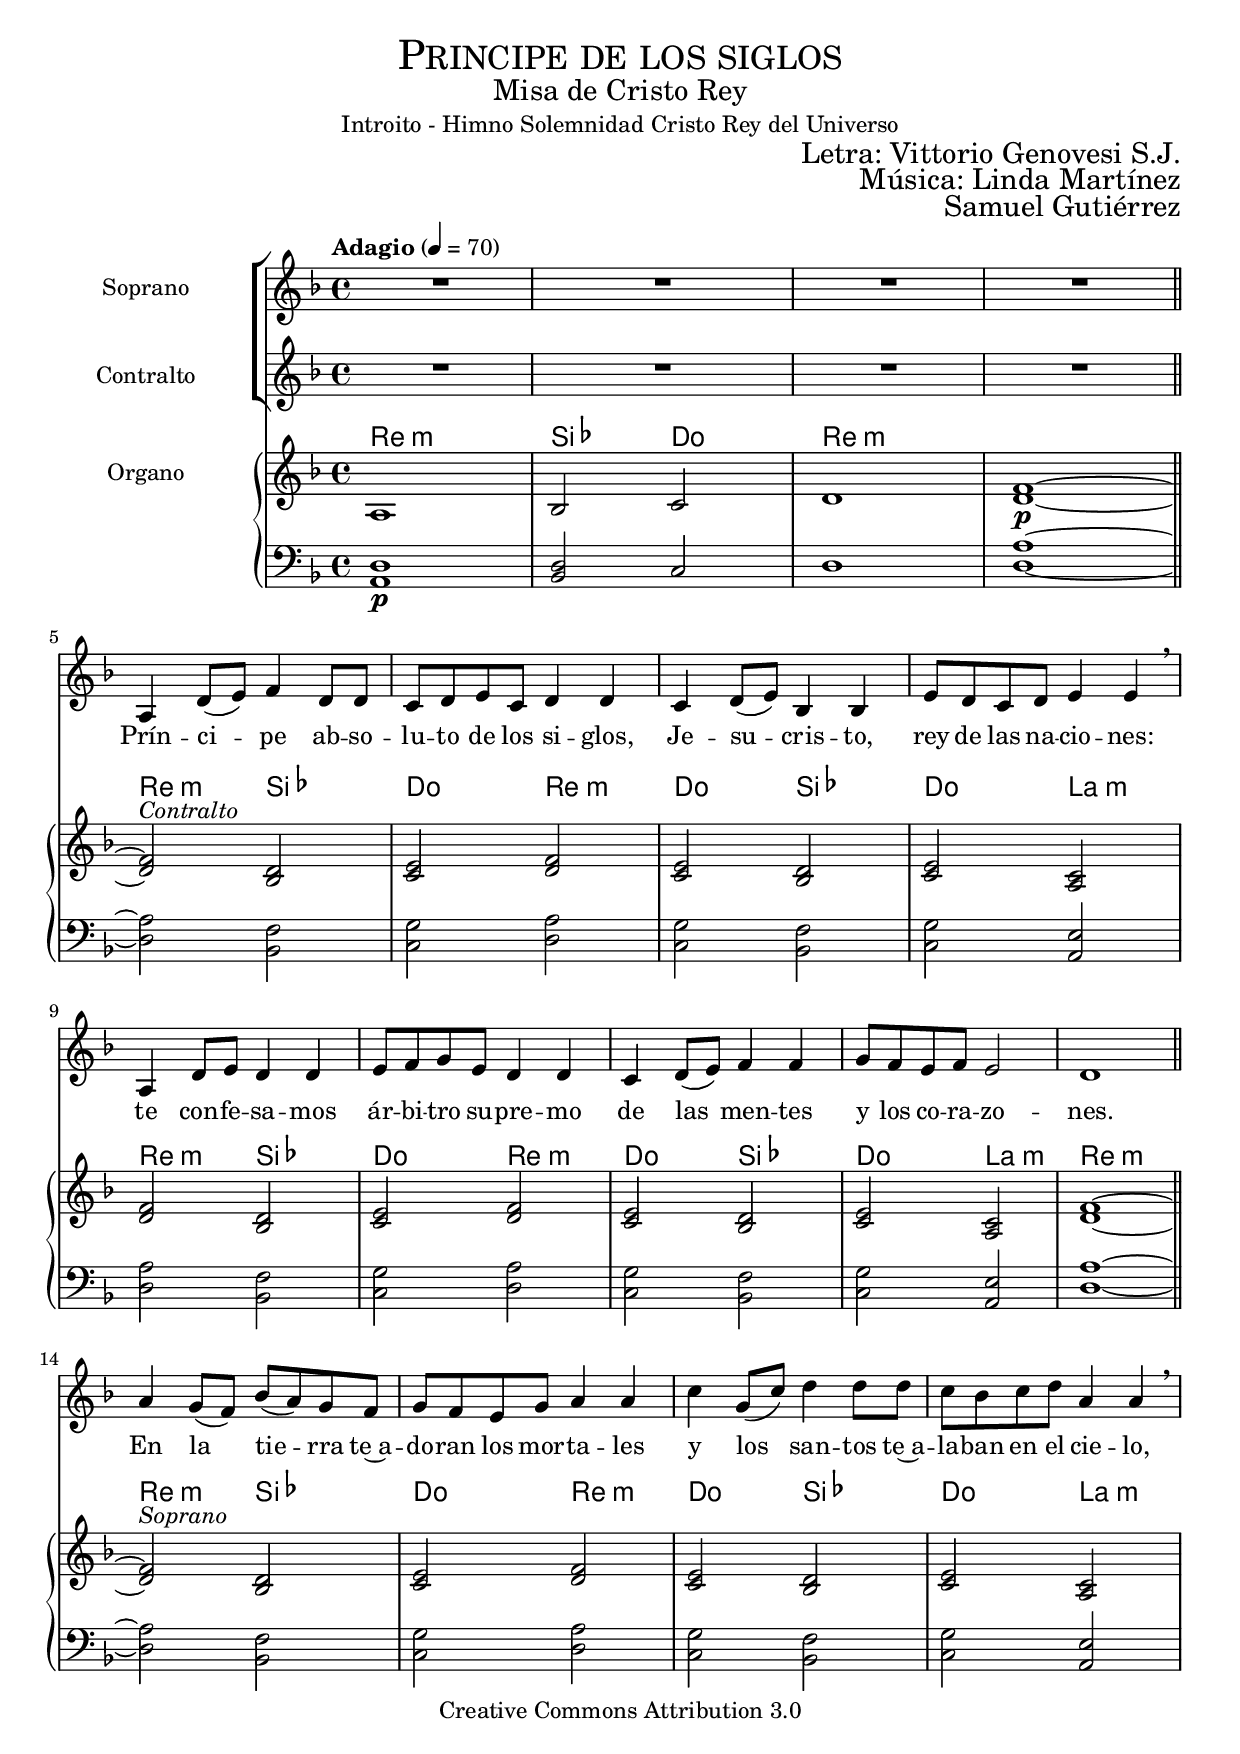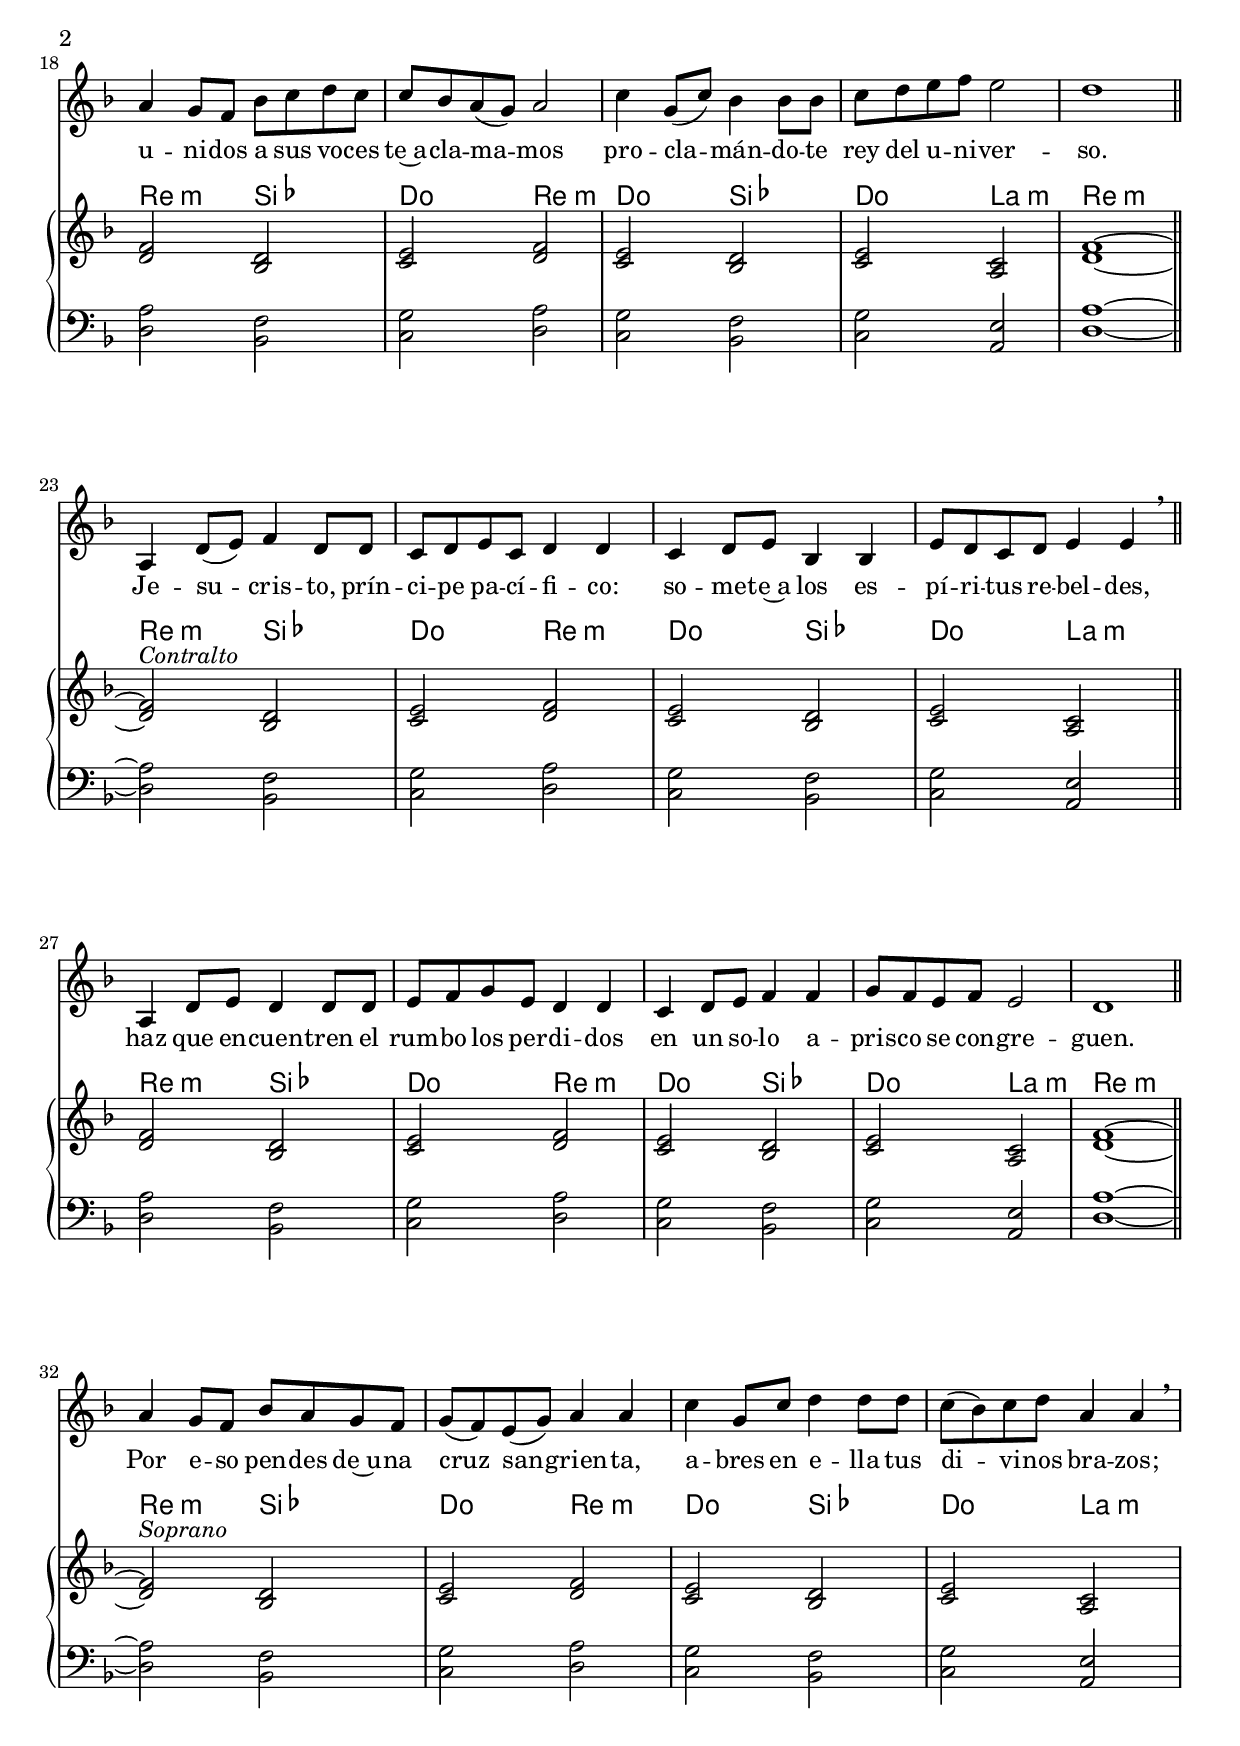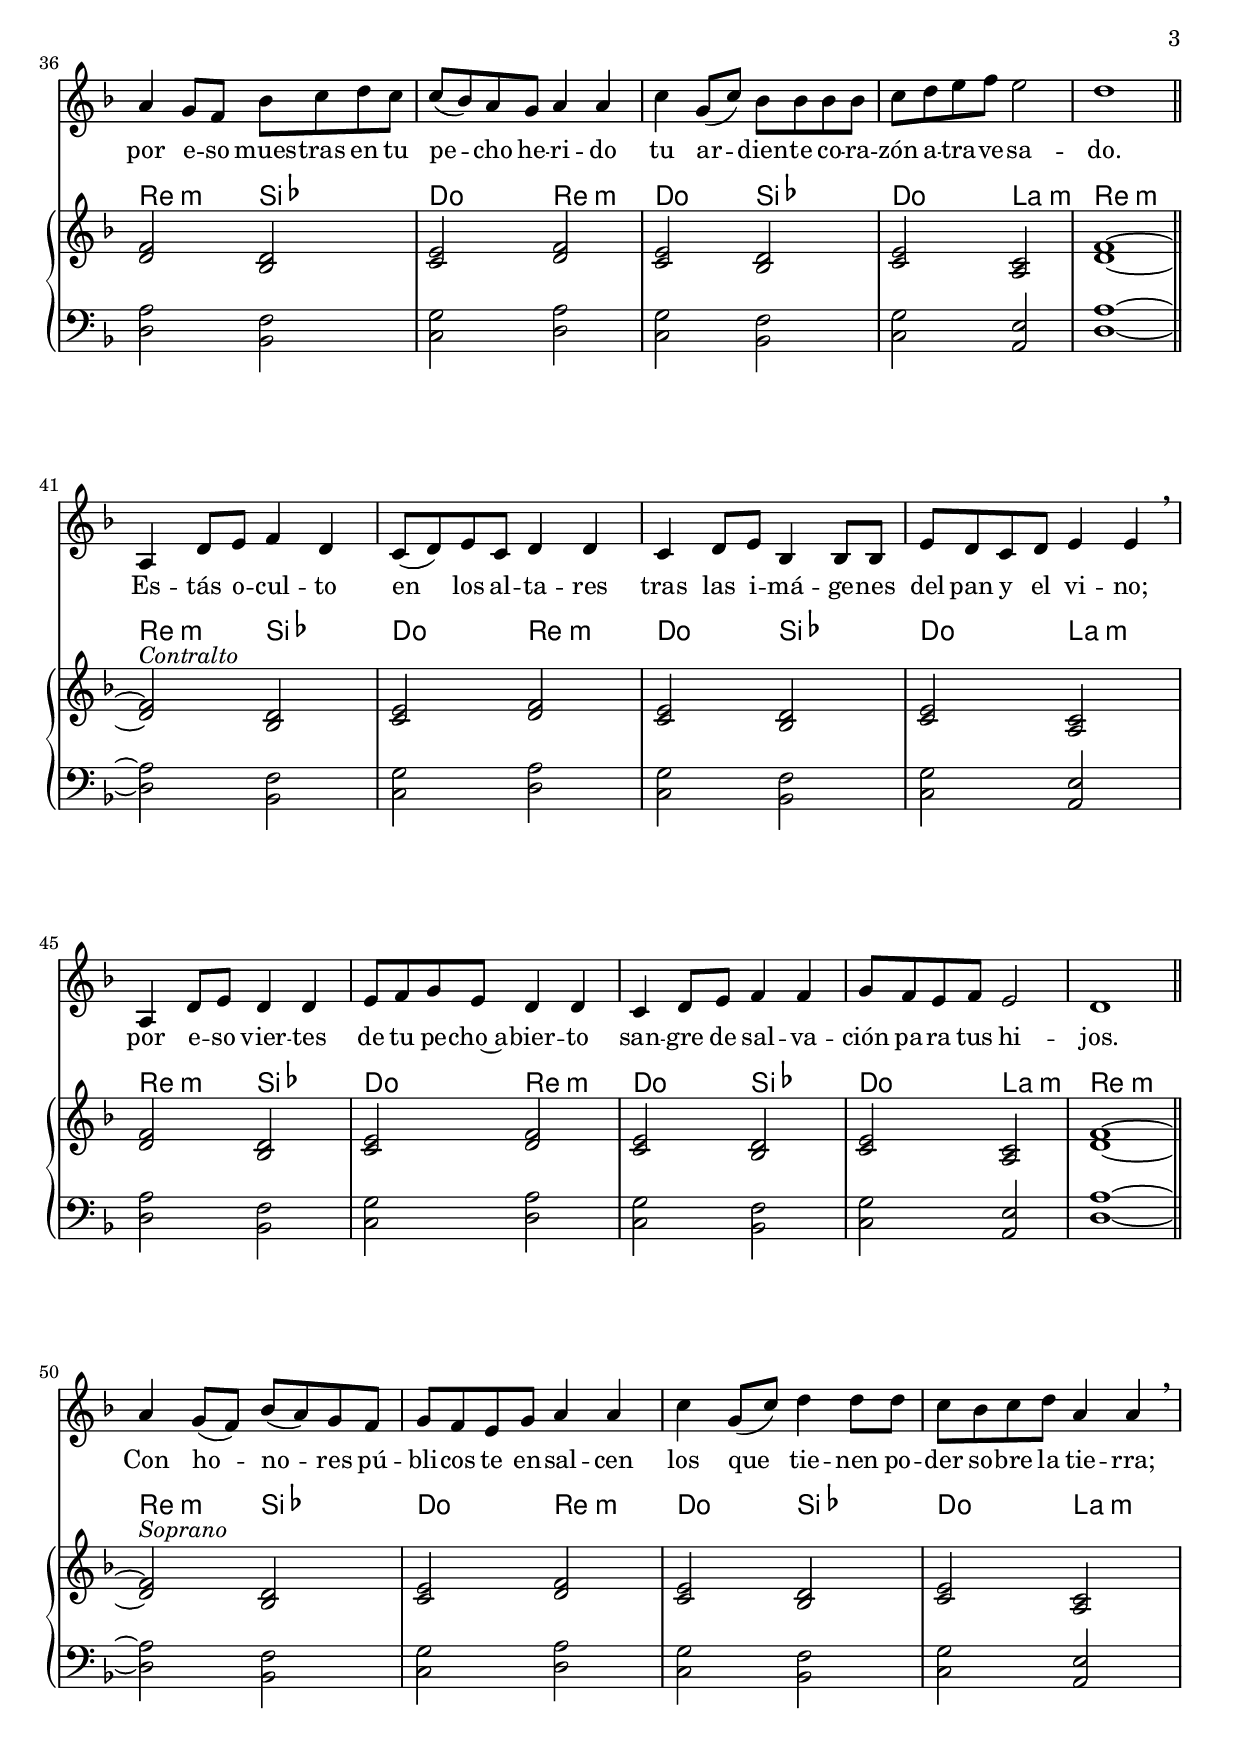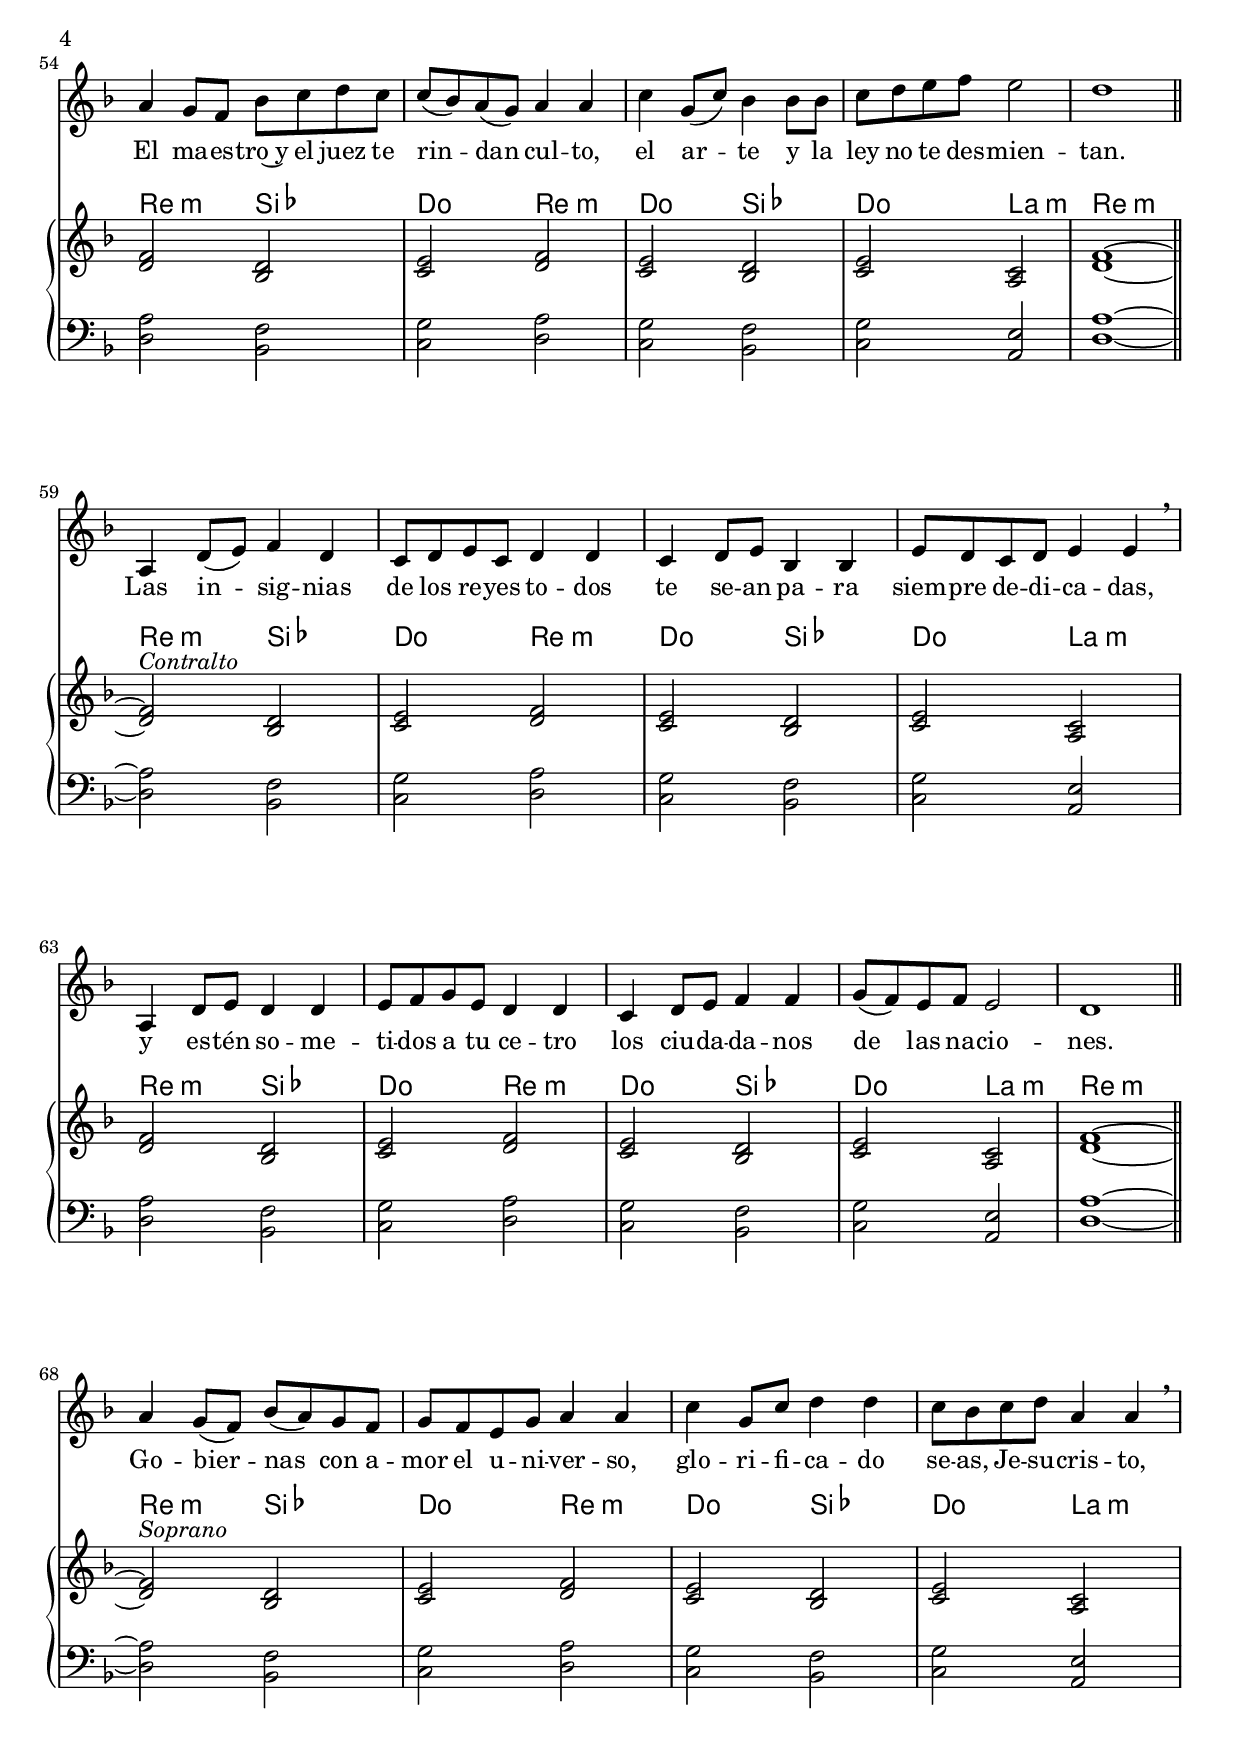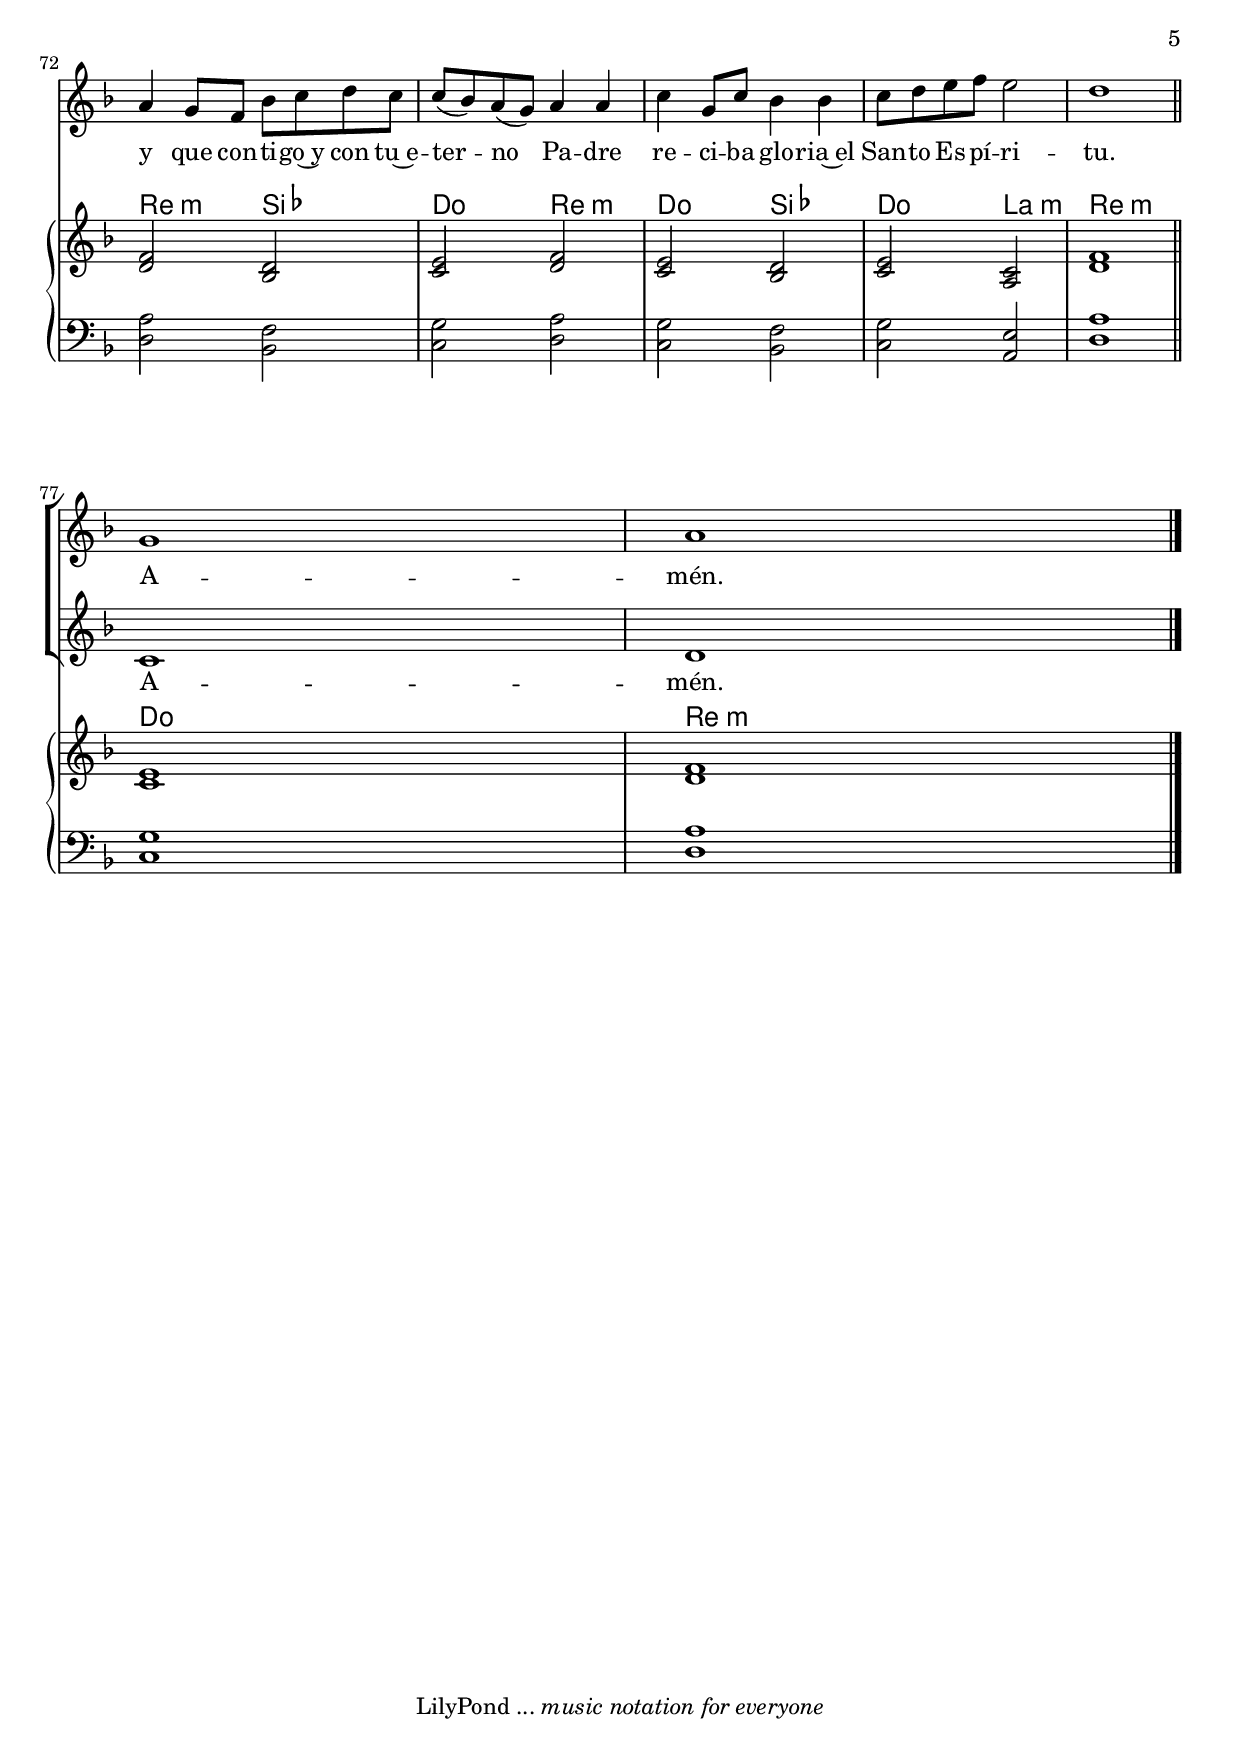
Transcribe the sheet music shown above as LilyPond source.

% ****************************************************************************************
%	Pricipe de los siglos - Melody inspired by the compositions of Mons Marco Frisina
%   	Music and accompaniment by serachsam
% ****************************************************************************************
\language "espanol"
\version "2.23.2"

% --- Global parameters
particle = 0
jump = \break

% --- Includes
\include "global.ily"
soprano_music = \relative do' {
  \compressEmptyMeasures

  R1*4 | \bar "||" #(if (= particle 1) jump "") % 4
  R1*9 | \bar "||" #(if (= particle 1) jump "") % 13
  la'4 sol8( fa) sib( la) sol fa |
  sol8 fa mi sol la4 la |
  do4 sol8( do) re4 re8 re |
  do8 sib do re la4 la \breathe | #(if (= particle 1) jump "") % 17
  la4 sol8 fa sib do re do |
  do8 sib la( sol) la2 |
  do4 sol8( do) sib4 sib8 sib |
  do8 re mi fa mi2 |
  re1 | \bar "||" #(if (= particle 1) jump "") % 22
  R1*9 | \bar "||" #(if (= particle 1) jump "") % 31
  la4 sol8 fa sib la sol fa |
  sol8( fa) mi( sol) la4 la |
  do4 sol8 do re4 re8 re |
  do8( sib) do re la4 la \breathe | #(if (= particle 1) jump "") % 35
  la4 sol8 fa sib do re do |
  do8( sib) la sol la4 la |
  do4 sol8( do) sib sib sib8 sib |
  do8 re mi fa mi2 |
  re1 | \bar "||" #(if (= particle 1) jump "") % 40
  R1*9 | \bar "||" #(if (= particle 1) jump "") % 49
  la4 sol8( fa) sib( la) sol fa |
  sol8 fa mi sol la4 la |
  do4 sol8( do) re4 re8 re |
  do8 sib do re la4 la \breathe | #(if (= particle 1) jump "") % 53
  la4 sol8 fa sib do re do |
  do8( sib) la( sol) la4 la |
  do4 sol8( do) sib4 sib8 sib |
  do8 re mi fa mi2 |
  re1 | \bar "||" #(if (= particle 1) jump "") % 58
  R1*9 | \bar "||" #(if (= particle 1) jump "") % 67
  la4 sol8( fa) sib( la) sol fa |
  sol8 fa mi sol la4 la |
  do4 sol8 do re4 re |
  do8 sib do re la4 la \breathe | #(if (= particle 1) jump "") % 80
  la4 sol8 fa sib do re do |
  do8( sib) la( sol) la4 la |
  do4 sol8 do sib4 sib |
  do8 re mi fa mi2 |
  re1 | \bar "||" #(if (= particle 1) jump "") % 85
  sol,1 |
  la1 |

  \bar "|."
}

soprano_lyrics = \lyricmode {
  En la tie -- rra te~a -- do -- ran los mor -- ta -- les
  y los san -- tos te~a -- la -- ban en el cie -- lo,
  u -- ni -- dos a sus vo -- ces te~a -- cla -- ma -- mos
  pro -- cla -- mán -- do -- te rey del u -- ni -- ver -- so.

  Por e -- so pen -- des de~u -- na cruz san -- grien -- ta,
  a -- bres en e -- lla tus di -- vi -- nos bra -- zos;
  por e -- so mues -- tras en tu pe -- cho he -- ri -- do
  tu ar -- dien -- te co -- ra -- zón a -- tra -- ve -- sa -- do.
  Con ho -- no -- res pú -- bli -- cos te en -- sal -- cen
  los que tie -- nen po -- der so -- bre la tie -- rra;
  El ma -- es -- tro~y el juez te rin -- dan  cul -- to,
  el ar -- te y la ley no te des -- mien -- tan.

  Go -- bier -- nas con a -- mor el u -- ni -- ver -- so,
  glo -- ri -- fi -- ca -- do se -- as, Je -- su -- cris -- to,
  y que con -- ti -- go~y con tu~e -- ter -- no Pa -- dre
  re -- ci -- ba glo -- ria~el San -- to Es -- pí -- ri -- tu.

  A -- mén.
}

alto_music = \relative do' {
  \compressEmptyMeasures

  R1*4 | \bar "||" #(if (= particle 1) jump "") % 4
  la4 re8( mi) fa4 re8 re |
  do8 re mi do re4 re |
  do4 re8( mi) sib4 sib |
  mi8 re  do re mi4 mi \breathe | #(if (= particle 1) jump "") % 8
  la,4 re8 mi re4 re4 |
  mi8 fa sol mi re4 re |
  do4 re8( mi) fa4 fa |
  sol8 fa mi fa mi2 |
  re1 | \bar "||" #(if (= particle 1) jump "") % 13
  R1*9 | \bar "||" #(if (= particle 1) jump "") % 22
  la4 re8( mi) fa4 re8 re |
  do8 re mi do re4 re |
  do4 re8 mi sib4 sib |
  mi8 re  do re mi4 mi \breathe | \bar "||" #(if (= particle 1) jump "") % 26
  la,4 re8 mi re4 re8 re |
  mi8 fa sol mi re4 re |
  do4 re8 mi fa4 fa |
  sol8 fa mi fa mi2 |
  re1 | \bar "||" #(if (= particle 1) jump "") % 31
  R1*9 | \bar "||" #(if (= particle 1) jump "") % 40
  la4 re8 mi fa4 re4 |
  do8( re) mi do re4 re |
  do4 re8 mi sib4 sib8 sib |
  mi8 re  do re mi4 mi \breathe | #(if (= particle 1) jump "") % 44
  la,4 re8 mi re4 re |
  mi8 fa sol mi re4 re |
  do4 re8 mi fa4 fa |
  sol8 fa mi fa mi2 |
  re1 | \bar "||" #(if (= particle 1) jump "") % 49
  R1*9 | \bar "||" #(if (= particle 1) jump "") % 58
  la4 re8( mi) fa4 re4 |
  do8 re mi do re4 re |
  do4 re8 mi sib4 sib |
  mi8 re  do re mi4 mi \breathe | #(if (= particle 1) jump "") % 62
  la,4 re8 mi re4 re |
  mi8 fa sol mi re4 re |
  do4 re8 mi fa4 fa |
  sol8( fa) mi fa mi2 |
  re1 | \bar "||" #(if (= particle 1) jump "") % 67
  R1*9 | \bar "||" #(if (= particle 1) jump "") % 76
  do1 |
  re1 |

  \bar "|."
}

alto_lyrics = \lyricmode {
  Prín -- ci -- pe ab -- so -- lu -- to de los si -- glos,
  Je -- su -- cris -- to, rey de las na -- cio -- nes:
  te con -- fe -- sa -- mos ár -- bi -- tro su -- pre -- mo
  de las men -- tes y los co -- ra -- zo -- nes.

  Je -- su -- cris -- to, prín -- ci -- pe pa -- cí -- fi -- co:
  so -- me -- te~a los es -- pí -- ri -- tus re -- bel -- des,
  haz que en -- cuen -- tren el rum -- bo los per -- di -- dos
  en un so -- lo a -- pris -- co se con -- gre -- guen.

  Es -- tás o -- cul -- to en los al -- ta -- res
  tras las i -- má -- ge -- nes del pan y el vi -- no;
  por e -- so vier -- tes de tu pe -- cho~a -- bier -- to
  san -- gre de sal -- va -- ción pa -- ra tus hi -- jos.

  Las in -- sig -- nias de los re -- yes to -- dos
  te se -- an pa -- ra siem -- pre de -- di -- ca -- das,
  y es -- tén so -- me -- ti -- dos a tu ce -- tro
  los ciu -- da -- da -- nos de las na -- cio -- nes.

  A -- mén.
}

harmonies = \new ChordNames {
  \set ChordNames.midiInstrument = "string ensemble 2"
  \set ChordNames.midiMaximumVolume = #0
  \set chordChanges = ##t
  \chordmode {
    \italianChords

    re1:m |
    sib2 do |
    re1:m |
    re1:m |
    re2:m sib2 |
    do2 re2:m |
    do2 sib2 |
    do2 la2:m |
    re2:m sib2 |
    do2 re2:m |
    do2 sib2 |
    do2 la2:m |
    re1:m |
    re2:m sib2 |
    do2 re2:m |
    do2 sib2 |
    do2 la2:m |
    re2:m sib2 |
    do2 re2:m |
    do2 sib2 |
    do2 la2:m |
    re1:m |
    re2:m sib2 |
    do2 re2:m |
    do2 sib2 |
    do2 la2:m |
    re2:m sib2 |
    do2 re2:m |
    do2 sib2 |
    do2 la2:m |
    re1:m |
    re2:m sib2 |
    do2 re2:m |
    do2 sib2 |
    do2 la2:m |
    re2:m sib2 |
    do2 re2:m |
    do2 sib2 |
    do2 la2:m |
    re1:m |
    re2:m sib2 |
    do2 re2:m |
    do2 sib2 |
    do2 la2:m |
    re2:m sib2 |
    do2 re2:m |
    do2 sib2 |
    do2 la2:m |
    re1:m |
    re2:m sib2 |
    do2 re2:m |
    do2 sib2 |
    do2 la2:m |
    re2:m sib2 |
    do2 re2:m |
    do2 sib2 |
    do2 la2:m |
    re1:m |
    re2:m sib2 |
    do2 re2:m |
    do2 sib2 |
    do2 la2:m |
    re2:m sib2 |
    do2 re2:m |
    do2 sib2 |
    do2 la2:m |
    re1:m |
    re2:m sib2 |
    do2 re2:m |
    do2 sib2 |
    do2 la2:m |
    re2:m sib2 |
    do2 re2:m |
    do2 sib2 |
    do2 la2:m |
    re1:m |
    do1 |
    re1:m |
  }
}

notes_soproano = \relative do' {
  R1*3 |
  fa1~\p |
  fa2 re2 |
  mi2 fa |
  mi2 re |
  mi2 do |
  fa2 re2 |
  mi2 fa |
  mi2 re |
  mi2 do |
  fa1~ |
  fa2 re2 |
  mi2 fa |
  mi2 re |
  mi2 do |
  fa2 re2 |
  mi2 fa |
  mi2 re |
  mi2 do |
  fa1~ |
  fa2 re2 |
  mi2 fa |
  mi2 re |
  mi2 do |
  fa2 re2 |
  mi2 fa |
  mi2 re |
  mi2 do |
  fa1~ |
  fa2 re2 |
  mi2 fa |
  mi2 re |
  mi2 do |
  fa2 re2 |
  mi2 fa |
  mi2 re |
  mi2 do |
  fa1~ |
  fa2 re2 |
  mi2 fa |
  mi2 re |
  mi2 do |
  fa2 re2 |
  mi2 fa |
  mi2 re |
  mi2 do |
  fa1~ |
  fa2 re2 |
  mi2 fa |
  mi2 re |
  mi2 do | #(if (= particle 1) "" jump) % 53
  fa2 re2 |
  mi2 fa |
  mi2 re |
  mi2 do |
  fa1~ | #(if (= particle 1) "" jump) % 58
  fa2 re2 |
  mi2 fa |
  mi2 re |
  mi2 do |
  fa2 re2 |
  mi2 fa |
  mi2 re |
  mi2 do |
  fa1~ |
  fa2 re2 |
  mi2 fa |
  mi2 re |
  mi2 do |
  fa2 re2 |
  mi2 fa |
  mi2 re |
  mi2 do |
  fa1 |
  mi1 |
  fa1 |
}

notes_alto = \relative do' {
  la1 |
  sib2 do |
  re1 |
  re1~\p | #(if (= particle 1) "" jump) % 4
  re2 ^\markup { \italic "Contralto" } sib |
  do2 re |
  do2 sib |
  do2 la | #(if (= particle 1) "" jump) % 8
  re2 sib |
  do2 re |
  do2 sib |
  do2 la |
  re1~ | #(if (= particle 1) "" jump) % 13
  re2^\markup { \italic "Soprano" } sib |
  do2 re |
  do2 sib |
  do2 la | #(if (= particle 1) "" jump) % 17
  re2 sib |
  do2 re |
  do2 sib |
  do2 la |
  re1~ | #(if (= particle 1) "" jump) % 22
  re2^\markup { \italic "Contralto" } sib |
  do2 re |
  do2 sib |
  do2 la | #(if (= particle 1) "" jump) % 26
  re2 sib |
  do2 re |
  do2 sib |
  do2 la |
  re1~ | #(if (= particle 1) "" jump) % 31
  re2^\markup { \italic "Soprano" } sib |
  do2 re |
  do2 sib |
  do2 la | #(if (= particle 1) "" jump) % 35
  re2 sib |
  do2 re |
  do2 sib |
  do2 la |
  re1~ | #(if (= particle 1) "" jump) % 40
  re2^\markup { \italic "Contralto" } sib |
  do2 re |
  do2 sib |
  do2 la | #(if (= particle 1) "" jump) % 44
  re2 sib |
  do2 re |
  do2 sib |
  do2 la |
  re1~ | #(if (= particle 1) "" jump) % 49
  re2^\markup { \italic "Soprano" } sib |
  do2 re |
  do2 sib |
  do2 la |
  re2 sib |
  do2 re |
  do2 sib |
  do2 la |
  re1~ | #(if (= particle 1) "" jump) % 58
  re2^\markup { \italic "Contralto" } sib |
  do2 re |
  do2 sib |
  do2 la | #(if (= particle 1) "" jump) % 62
  re2 sib |
  do2 re |
  do2 sib |
  do2 la |
  re1~ | #(if (= particle 1) "" jump) % 67
  re2^\markup { \italic "Soprano" } sib |
  do2 re |
  do2 sib |
  do2 la | #(if (= particle 1) "" jump) % 72
  re2 sib |
  do2 re |
  do2 sib |
  do2 la |
  re1 | #(if (= particle 1) "" jump) % 77
  do1 |
  re1 |

  \bar "|."
}

notes_tenor = \relative do {
  re1\p |
  re2 do |
  re1 |
  la'1~ |
  la2 fa |
  sol2 la |
  sol2 fa |
  sol2 mi |
  la2 fa |
  sol2 la |
  sol2 fa |
  sol2 mi |
  la1~ |
  la2 fa |
  sol2 la |
  sol2 fa |
  sol2 mi |
  la2 fa |
  sol2 la |
  sol2 fa |
  sol2 mi |
  la1~ |
  la2 fa |
  sol2 la |
  sol2 fa |
  sol2 mi |
  la2 fa |
  sol2 la |
  sol2 fa |
  sol2 mi |
  la1~ |
  la2 fa |
  sol2 la |
  sol2 fa |
  sol2 mi |
  la2 fa |
  sol2 la |
  sol2 fa |
  sol2 mi |
  la1~ |
  la2 fa |
  sol2 la |
  sol2 fa |
  sol2 mi |
  la2 fa |
  sol2 la |
  sol2 fa |
  sol2 mi |
  la1~ |
  la2 fa |
  sol2 la |
  sol2 fa |
  sol2 mi |
  la2 fa |
  sol2 la |
  sol2 fa |
  sol2 mi |
  la1~ |
  la2 fa |
  sol2 la |
  sol2 fa |
  sol2 mi |
  la2 fa |
  sol2 la |
  sol2 fa |
  sol2 mi |
  la1~ |
  la2 fa |
  sol2 la |
  sol2 fa |
  sol2 mi |
  la2 fa |
  sol2 la |
  sol2 fa |
  sol2 mi |
  la1 |
  sol1 |
  la1 |
}

notes_bass = \relative do {
  la1\p |
  sib2 do |
  re1 |
  re1~ |
  re2 sib |
  do2 re |
  do2 sib |
  do2 la |
  re2 sib |
  do2 re |
  do2 sib |
  do2 la |
  re1~ |
  re2 sib |
  do2 re |
  do2 sib |
  do2 la |
  re2 sib |
  do2 re |
  do2 sib |
  do2 la |
  re1~ |
  re2 sib |
  do2 re |
  do2 sib |
  do2 la |
  re2 sib |
  do2 re |
  do2 sib |
  do2 la |
  re1~ |
  re2 sib |
  do2 re |
  do2 sib |
  do2 la |
  re2 sib |
  do2 re |
  do2 sib |
  do2 la |
  re1~ |
  re2 sib |
  do2 re |
  do2 sib |
  do2 la |
  re2 sib |
  do2 re |
  do2 sib |
  do2 la |
  re1~ |
  re2 sib |
  do2 re |
  do2 sib |
  do2 la |
  re2 sib |
  do2 re |
  do2 sib |
  do2 la |
  re1~ |
  re2 sib |
  do2 re |
  do2 sib |
  do2 la |
  re2 sib |
  do2 re |
  do2 sib |
  do2 la |
  re1~ |
  re2 sib |
  do2 re |
  do2 sib |
  do2 la |
  re2 sib |
  do2 re |
  do2 sib |
  do2 la |
  re1 |
  do1 |
  re1 |
}


% --- Global size
%#(set-global-staff-size 19.8)

% --- Header
\markup { \fill-line { \center-column { \fontsize #5 \smallCaps "Principe de los siglos" \fontsize #2 "Misa de Cristo Rey" "Introito - Himno Solemnidad Cristo Rey del Universo" } } }
\markup { \fill-line { " " \right-column { \fontsize #2 "Letra: Vittorio Genovesi S.J." } } }
\markup { \fill-line { " " \right-column { \fontsize #2 "Música: Linda Martínez" } } }
\markup { \fill-line { " " \right-column { \fontsize #2 "Samuel Gutiérrez" } } }
\header {
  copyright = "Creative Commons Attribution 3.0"
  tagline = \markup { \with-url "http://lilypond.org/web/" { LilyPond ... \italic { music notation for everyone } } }
  breakbefore = ##t
}

% --- Music

% --- Harmony

\score {
  <<
    \new ChoirStaff <<
      \new Staff <<
        \new Voice = "soprano" <<
          \set Staff.instrumentName = #"Soprano"
          \set Staff.midiInstrument = #"choir aahs"
          \set Staff.midiMaximumVolume = #1.5
          \global \soprano_music
        >>\new Lyrics = "soprano"
        \context Lyrics = "soprano" \lyricsto "soprano" \soprano_lyrics
      >>
      \new Staff <<
        \new Voice = "alto" <<
          \set Staff.instrumentName = #"Contralto"
          \set Staff.midiInstrument = #"choir aahs"
          \set Staff.midiMaximumVolume = #1.5
          \global \alto_music
        >>
        \new Lyrics = "alto"
        \context Lyrics = "alto" \lyricsto "alto" \alto_lyrics
      >>
    >>
    \harmonies
    \new PianoStaff <<
      \new Staff <<
        \set Staff.instrumentName = #"Organo"
        \set Staff.midiInstrument = #"church organ"
        \set Staff.midiMaximumVolume = #0.6
        \set Staff.printPartCombineTexts = ##f
        \partCombine
        << \global \notes_soproano >>
        << \global \notes_alto >>
      >>
      \new Staff <<
        \set Staff.midiInstrument = #"church organ"
        \set Staff.midiMaximumVolume = #0.6
        \clef bass
        \set Staff.printPartCombineTexts = ##f
        \partCombine
        << \global \notes_tenor >>
        << \global \notes_bass >>
      >>
    >>
  >>
  \midi { }
  \layout {
    \context {
      \Staff \RemoveEmptyStaves
    }
  }
}

% --- Paper
\paper{
  #(set-default-paper-size "letter")
  indent=3.5\cm
  page-breaking = #ly:page-turn-breaking
}
